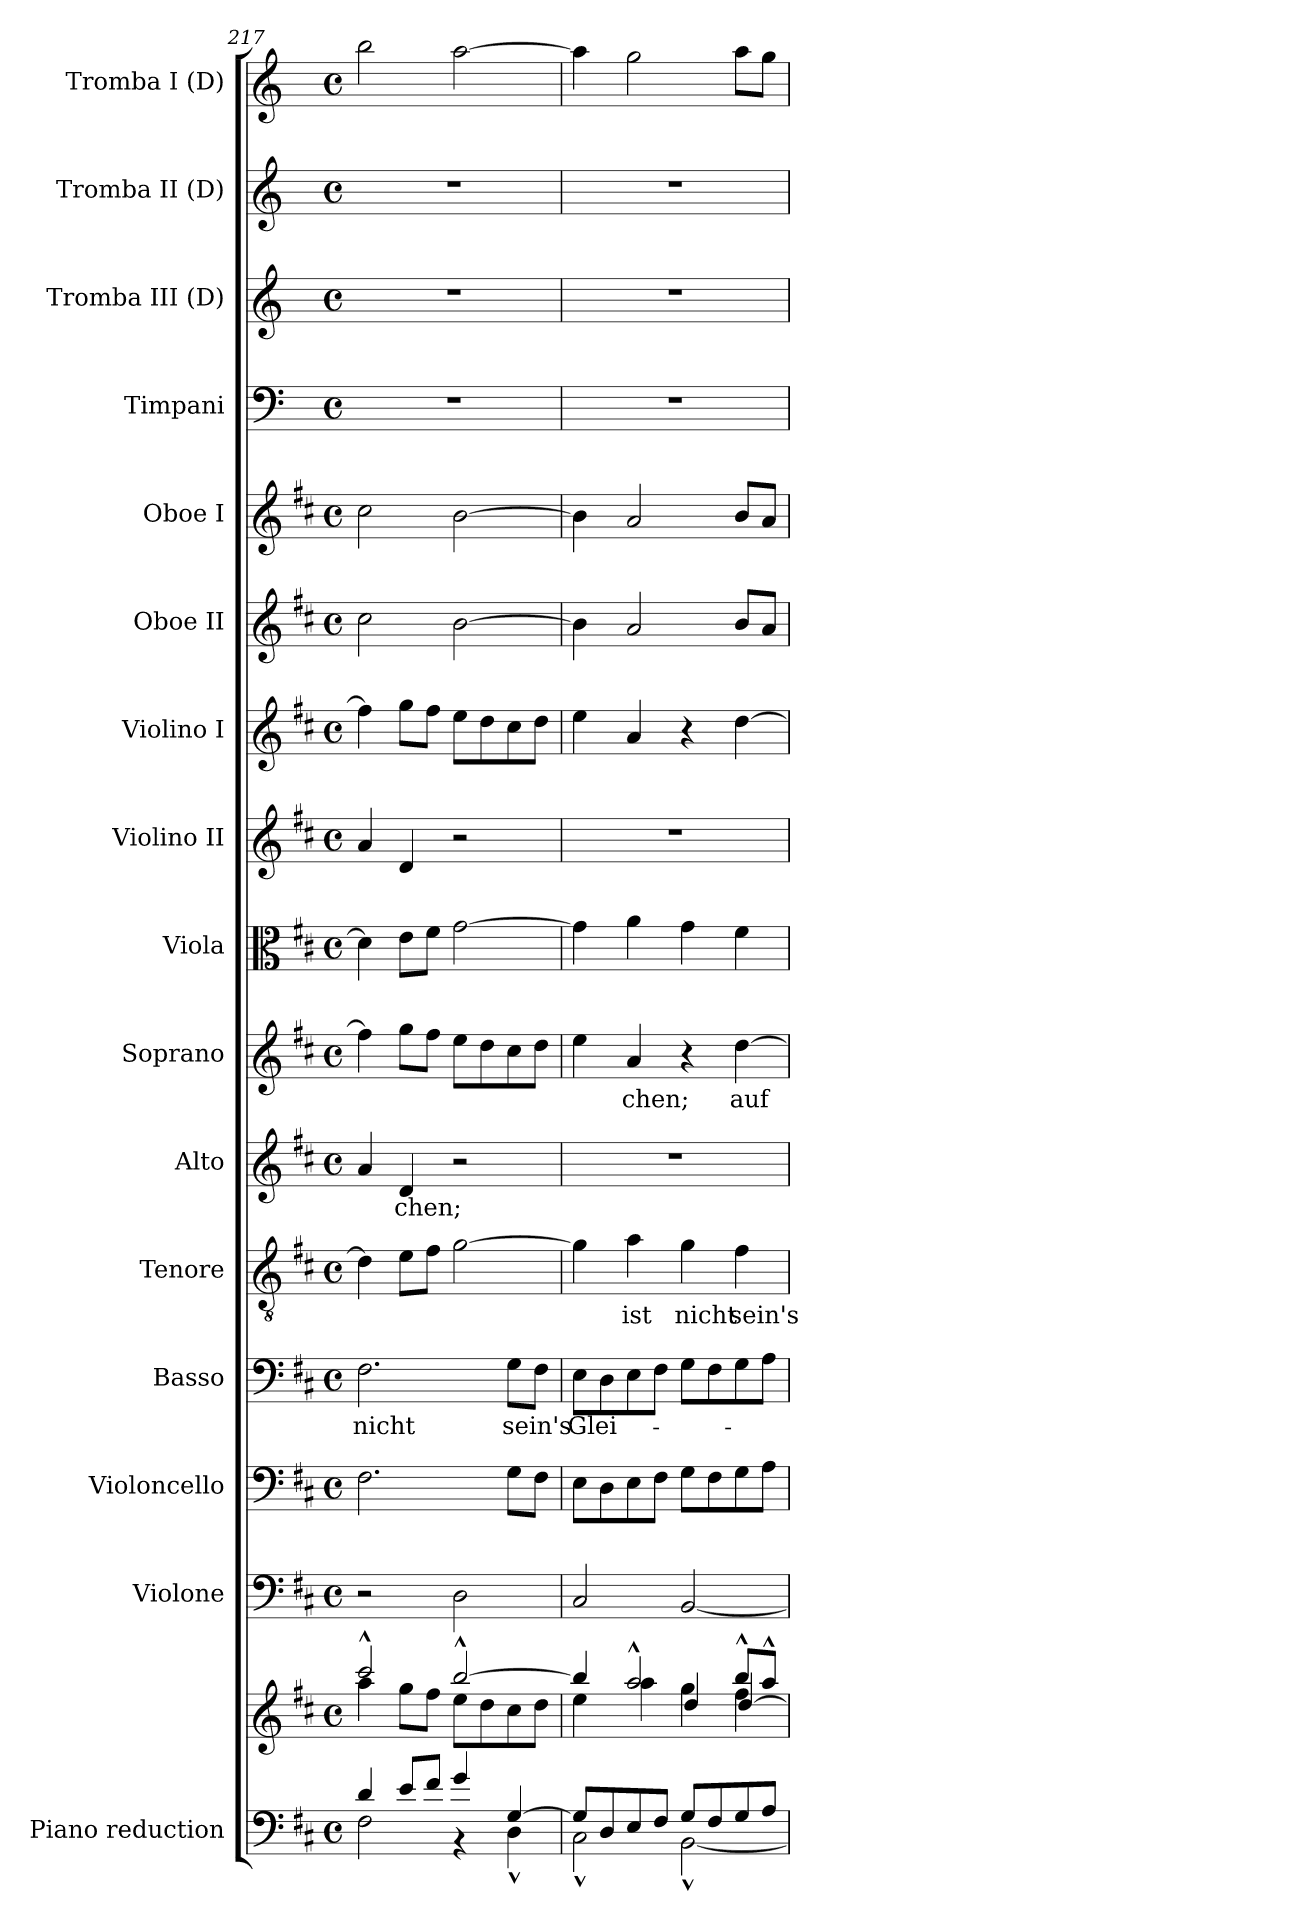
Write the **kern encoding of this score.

**kern	**kern	**kern	**kern	**kern	**text	**kern	**text	**kern	**text	**kern	**text	**kern	**kern	**kern	**kern	**kern	**kern	**kern	**kern	**kern
*part16	*part16	*part15	*part14	*part13	*part13	*part12	*part12	*part11	*part11	*part10	*part10	*part9	*part8	*part7	*part6	*part5	*part4	*part3	*part2	*part1
*staff17	*staff16	*staff15	*staff14	*staff13	*staff13	*staff12	*staff12	*staff11	*staff11	*staff10	*staff10	*staff9	*staff8	*staff7	*staff6	*staff5	*staff4	*staff3	*staff2	*staff1
*I"Piano reduction	*	*I"Violone	*I"Violoncello	*I"Basso	*	*I"Tenore	*	*I"Alto	*	*I"Soprano	*	*I"Viola	*I"Violino II	*I"Violino I	*I"Oboe II	*I"Oboe I	*I"Timpani	*I"Tromba III (D)	*I"Tromba II (D)	*I"Tromba I (D)
*I'Pno	*	*	*	*	*	*	*	*	*	*	*	*	*	*	*I'Ob	*I'Ob	*I'Timp	*	*	*
*clefF4	*clefG2	*clefF4	*clefF4	*clefF4	*	*clefGv2	*	*clefG2	*	*clefG2	*	*clefC3	*clefG2	*clefG2	*clefG2	*clefG2	*clefF4	*clefG2	*clefG2	*clefG2
*	*	*ITrd7c12	*	*	*	*	*	*	*	*	*	*	*	*	*	*	*	*ITrd-1c-2	*ITrd-1c-2	*ITrd-1c-2
*k[f#c#]	*k[f#c#]	*k[f#c#]	*k[f#c#]	*k[f#c#]	*	*k[f#c#]	*	*k[f#c#]	*	*k[f#c#]	*	*k[f#c#]	*k[f#c#]	*k[f#c#]	*k[f#c#]	*k[f#c#]	*k[]	*k[f#c#]	*k[f#c#]	*k[f#c#]
*M4/4	*M4/4	*M4/4	*M4/4	*M4/4	*	*M4/4	*	*M4/4	*	*M4/4	*	*M4/4	*M4/4	*M4/4	*M4/4	*M4/4	*M4/4	*M4/4	*M4/4	*M4/4
*met(c)	*met(c)	*met(c)	*met(c)	*met(c)	*	*met(c)	*	*met(c)	*	*met(c)	*	*met(c)	*met(c)	*met(c)	*met(c)	*met(c)	*met(c)	*met(c)	*met(c)	*met(c)
=217	=217	=217	=217	=217	=217	=217	=217	=217	=217	=217	=217	=217	=217	=217	=217	=217	=217	=217	=217	=217
*^	*^	*	*	*	*	*	*	*	*	*	*	*	*	*	*	*	*	*	*	*
!	!	!	!	!	!	!	!LO:LY:b	!	!	!	!	!	!	!	!	!	!	!	!	!	!	!
4d/	2F#\	2ccc#^^/	4aa\	2r	2.F#\	2.F#\	nicht	4d\]	.	4a/	.	4ff#\]	.	4d\]	4a/	4ff#\]	2cc#\	2cc#\	1r	1r	1r	2ccc#\
!	!	!	!	!	!	!	!	!	!	!	!LO:LY:b	!	!	!	!	!	!	!	!	!	!	!
8e/L	.	.	8gg\L	.	.	.	.	8e\L	.	4d/	chen;	8gg\L	.	8e\L	4d/	8gg\L	.	.	.	.	.	.
8f#/J	.	.	8ff#\J	.	.	.	.	8f#\J	.	.	.	8ff#\J	.	8f#\J	.	8ff#\J	.	.	.	.	.	.
4g/	4r	[2bb^^/	8ee\L	2DD\	.	.	.	[2g\	.	2r	.	8ee\L	.	[2g\	2r	8ee\L	[2b\	[2b\	.	.	.	[2bb\
.	.	.	8dd\	.	.	.	.	.	.	.	.	8dd\	.	.	.	8dd\	.	.	.	.	.	.
!	!	!	!	!	!	!	!LO:LY:b	!	!	!	!	!	!	!	!	!	!	!	!	!	!	!
[4G/	4D^^\	.	8cc#\	.	8G\L	8G\L	sein's	.	.	.	.	8cc#\	.	.	.	8cc#\	.	.	.	.	.	.
.	.	.	8dd\J	.	8F#\J	8F#\J	.	.	.	.	.	8dd\J	.	.	.	8dd\J	.	.	.	.	.	.
=218	=218	=218	=218	=218	=218	=218	=218	=218	=218	=218	=218	=218	=218	=218	=218	=218	=218	=218	=218	=218	=218	=218
*	*	*	*^	*	*	*	*	*	*	*	*	*	*	*	*	*	*	*	*	*	*	*
!	!	!	!	!	!	!	!	!LO:LY:b	!	!	!	!	!	!	!	!	!	!	!	!	!	!	!
8G/L]	2C#^^\	4bb/]	4ee\	2ryy	2CC#/	8E\L	8E\L	Glei-	4g\]	.	1r	.	4ee\	.	4g\]	1r	4ee\	4b\]	4b\]	1r	1r	1r	4bb\]
8D/	.	.	.	.	.	8D\	8D\	.	.	.	.	.	.	.	.	.	.	.	.	.	.	.	.
!	!	!	!	!	!	!	!	!	!	!LO:LY:b	!	!	!	!LO:LY:b	!	!	!	!	!	!	!	!	!
8E/	.	2aa^^/	4aa\	.	.	8E\	8E\	.	4a\	-ist	.	.	4a/	chen;	4a\	.	4a/	2a/	2a/	.	.	.	2aa\
8F#/J	.	.	.	.	.	8F#\J	8F#\J	.	.	.	.	.	.	.	.	.	.	.	.	.	.	.	.
!	!	!	!	!	!	!	!	!	!	!LO:LY:b	!	!	!	!	!	!	!	!	!	!	!	!	!
8G/L	[2BB^^\	.	4gg\	4dd/	[2BBB/	8G\L	8G\L	.	4g\	nicht	.	.	4r	.	4g\	.	4r	.	.	.	.	.	.
8F#/	.	.	.	.	.	8F#\	8F#\	.	.	.	.	.	.	.	.	.	.	.	.	.	.	.	.
!	!	!	!	!	!	!	!	!	!	!LO:LY:b	!	!	!	!LO:LY:b	!	!	!	!	!	!	!	!	!
8G/	.	8bb^^/L	4ff#\	[4dd/	.	8G\	8G\	.	4f#\	sein's	.	.	[4dd\	auf	4f#\	.	[4dd\	8b/L	8b/L	.	.	.	8bb\L
8A/J	.	8aa^^/J	.	.	.	8A\J	8A\J	.	.	.	.	.	.	.	.	.	.	8a/J	8a/J	.	.	.	8aa\J
*v	*v	*	*	*	*	*	*	*	*	*	*	*	*	*	*	*	*	*	*	*	*	*	*
*	*v	*v	*v	*	*	*	*	*	*	*	*	*	*	*	*	*	*	*	*	*	*	*
=	=	=	=	=	=	=	=	=	=	=	=	=	=	=	=	=	=	=	=	=
*-	*-	*-	*-	*-	*-	*-	*-	*-	*-	*-	*-	*-	*-	*-	*-	*-	*-	*-	*-	*-
